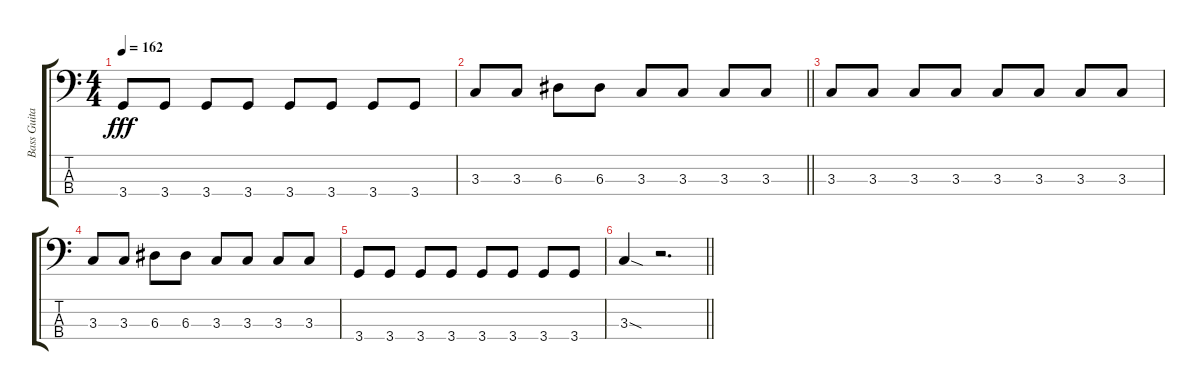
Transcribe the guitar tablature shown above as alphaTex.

\track ("Bass Guitar" "Bass Guita") {instrument electricbasspick}
\staff {score tabs}
\tuning (G2 D2 A1 E1) {hide}
\ts (4 4)
\tempo 162
\clef f4
\ks c
3.4.8{dy fff} 3.4.8 3.4.8 3.4.8 3.4.8 3.4.8 3.4.8 3.4.8 |
\barLineRight lightlight
3.3.8 3.3.8 6.3.8 6.3.8 3.3.8 3.3.8 3.3.8 3.3.8 |
3.3.8 3.3.8 3.3.8 3.3.8 3.3.8 3.3.8 3.3.8 3.3.8 |
3.3.8 3.3.8 6.3.8 6.3.8 3.3.8 3.3.8 3.3.8 3.3.8 |
3.4.8 3.4.8 3.4.8 3.4.8 3.4.8 3.4.8 3.4.8 3.4.8 |
\barLineRight lightlight
3.3{sod}.4 r.2{d}
